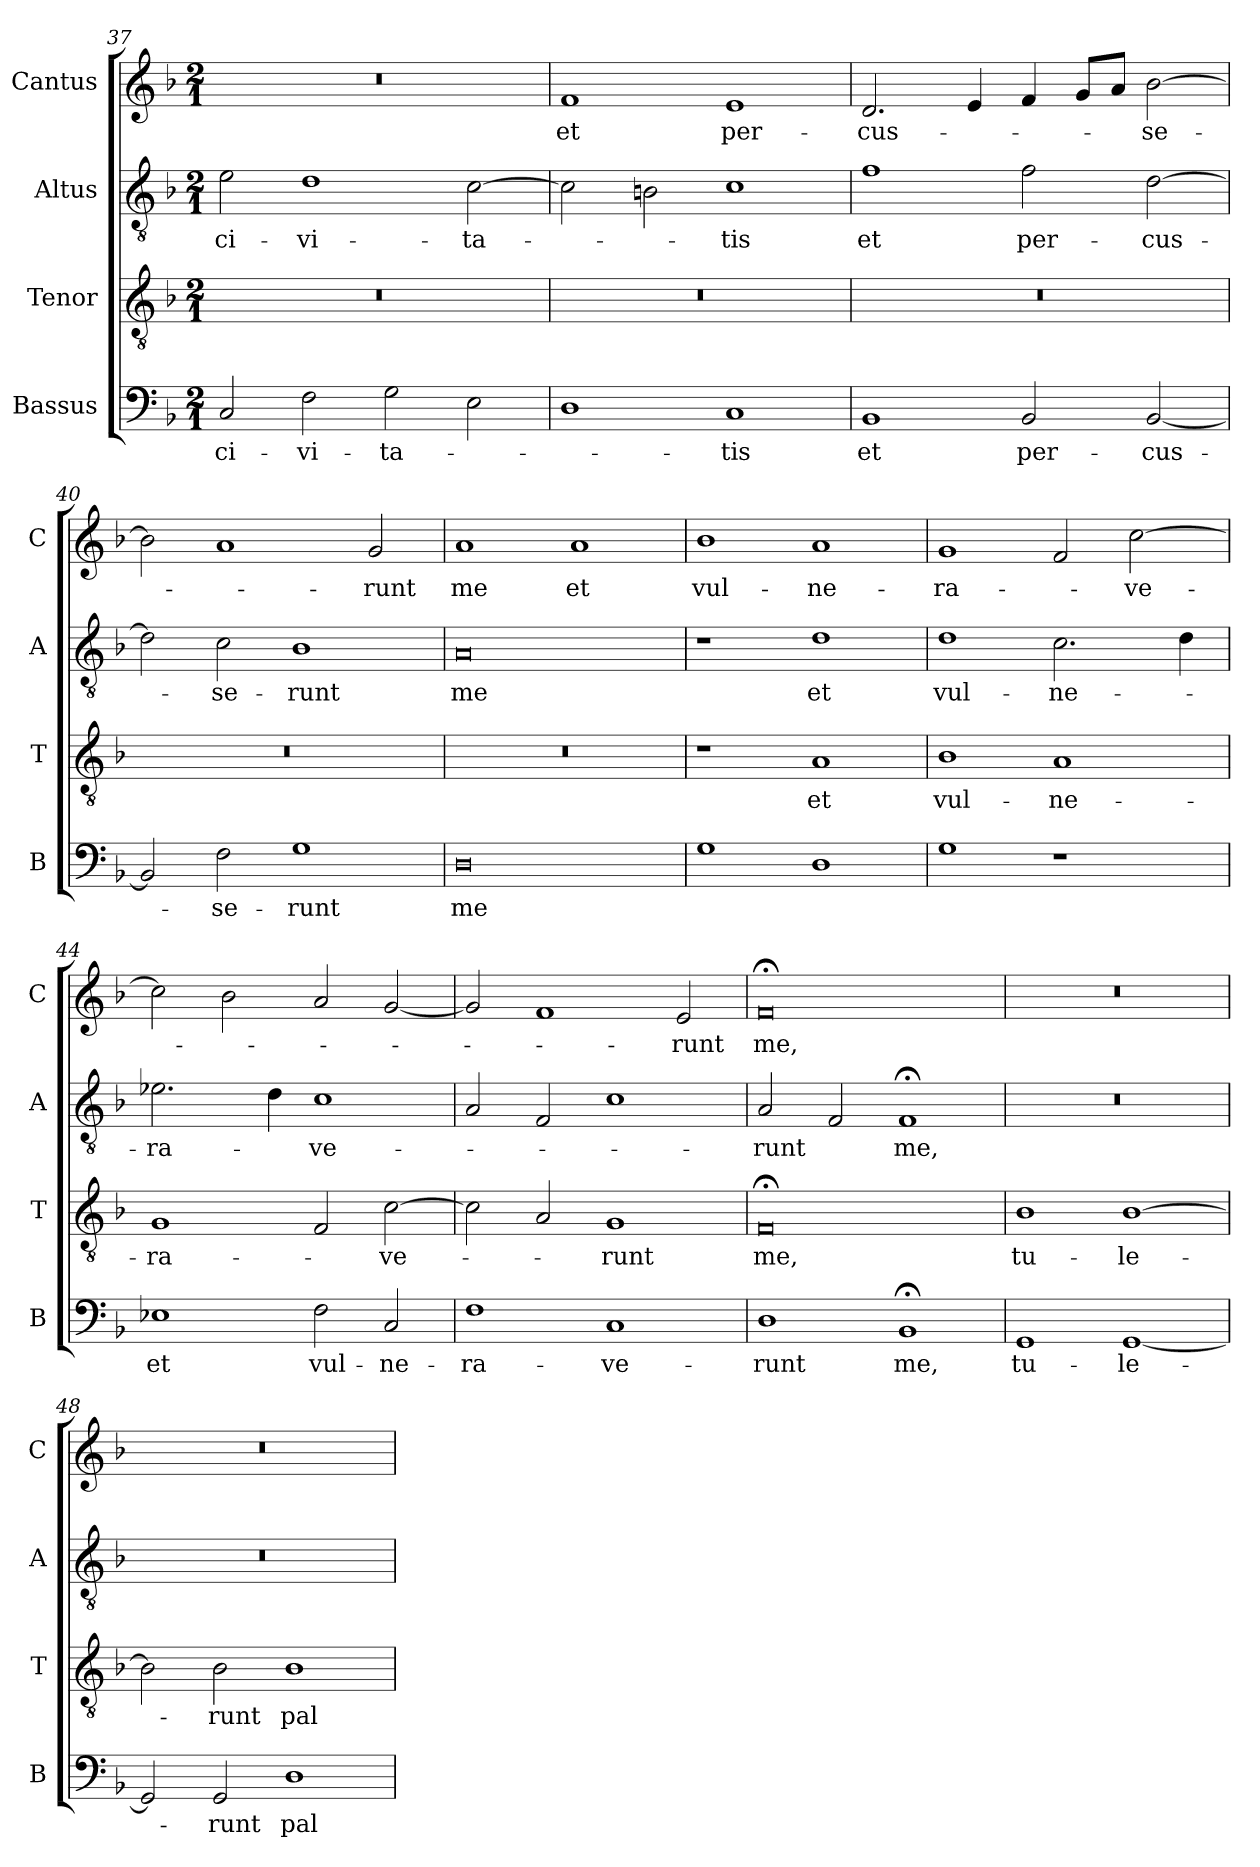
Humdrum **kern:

**kern	**text	**kern	**text	**kern	**text	**kern	**text
*part4	*part4	*part3	*part3	*part2	*part2	*part1	*part1
*staff4	*staff4	*staff3	*staff3	*staff2	*staff2	*staff1	*staff1
*I"Bassus	*	*I"Tenor	*	*I"Altus	*	*I"Cantus	*
*I'B	*	*I'T	*	*I'A	*	*I'C	*
*clefF4	*	*clefGv2	*	*clefGv2	*	*clefG2	*
*k[b-]	*	*k[b-]	*	*k[b-]	*	*k[b-]	*
*F:	*	*F:	*	*F:	*	*F:	*
*M2/1	*	*M2/1	*	*M2/1	*	*M2/1	*
=37	=37	=37	=37	=37	=37	=37	=37
2C	ci-	0r	.	2e	ci-	0r	.
2F	-vi-	.	.	1d	-vi-	.	.
2G	-ta-	.	.	.	.	.	.
2E	.	.	.	[2c	-ta-	.	.
!!LO:LB:g=z
=38	=38	=38	=38	=38	=38	=38	=38
1D	.	0r	.	2c]	.	1f	et
.	.	.	.	2Bn	.	.	.
1C	-tis	.	.	1c	-tis	1e	per-
=39	=39	=39	=39	=39	=39	=39	=39
1BB-	et	0r	.	1f	et	2.d	-cus-
.	.	.	.	.	.	4e	.
2BB-	per-	.	.	2f	per-	4f	.
.	.	.	.	.	.	8gL	.
.	.	.	.	.	.	8aJ	.
[2BB-	-cus-	.	.	[2d	-cus-	[2b-	-se-
=40	=40	=40	=40	=40	=40	=40	=40
2BB-]	.	0r	.	2d]	.	2b-]	.
2F	-se-	.	.	2c	-se-	1a	.
1G	-runt	.	.	1B-	-runt	.	.
.	.	.	.	.	.	2g	-runt
=41	=41	=41	=41	=41	=41	=41	=41
0D	me	0r	.	0A	me	1a	me
.	.	.	.	.	.	1a	et
!!LO:LB:g=z
=42	=42	=42	=42	=42	=42	=42	=42
1G	.	1r	.	1r	.	1b-	vul-
1D	.	1A	et	1d	et	1a	-ne-
=43	=43	=43	=43	=43	=43	=43	=43
1G	.	1B-	vul-	1d	vul-	1g	-ra-
1r	.	1A	-ne-	2.c	-ne-	2f	.
.	.	.	.	.	.	[2cc	-ve-
.	.	.	.	4d	.	.	.
=44	=44	=44	=44	=44	=44	=44	=44
1E-X	et	1G	-ra-	2.e-X	-ra-	2cc]	.
.	.	.	.	.	.	2b-	.
.	.	.	.	4d	.	.	.
2F	vul-	2F	.	1c	-ve-	2a	.
2C	-ne-	[2c	-ve-	.	.	[2g	.
=45	=45	=45	=45	=45	=45	=45	=45
1F	-ra-	2c]	.	2A	.	2g]	.
.	.	2A	.	2F	.	1f	.
1C	-ve-	1G	-runt	1c	.	.	.
.	.	.	.	.	.	2e	-runt
!!LO:LB:g=z
=46	=46	=46	=46	=46	=46	=46	=46
1D	-runt	0F;<	me,	2A	-runt	0f;<	me,
.	.	.	.	2F	.	.	.
1BB-;<	me,	.	.	1F;<	me,	.	.
=47	=47	=47	=47	=47	=47	=47	=47
1GG	tu-	1B-	tu-	0r	.	0r	.
[1GG	-le-	[1B-	-le-	.	.	.	.
=48	=48	=48	=48	=48	=48	=48	=48
2GG]	.	2B-]	.	0r	.	0r	.
2GG	-runt	2B-	-runt	.	.	.	.
1D	pal-	1B-	pal-	.	.	.	.
=	=	=	=	=	=	=	=
*-	*-	*-	*-	*-	*-	*-	*-
